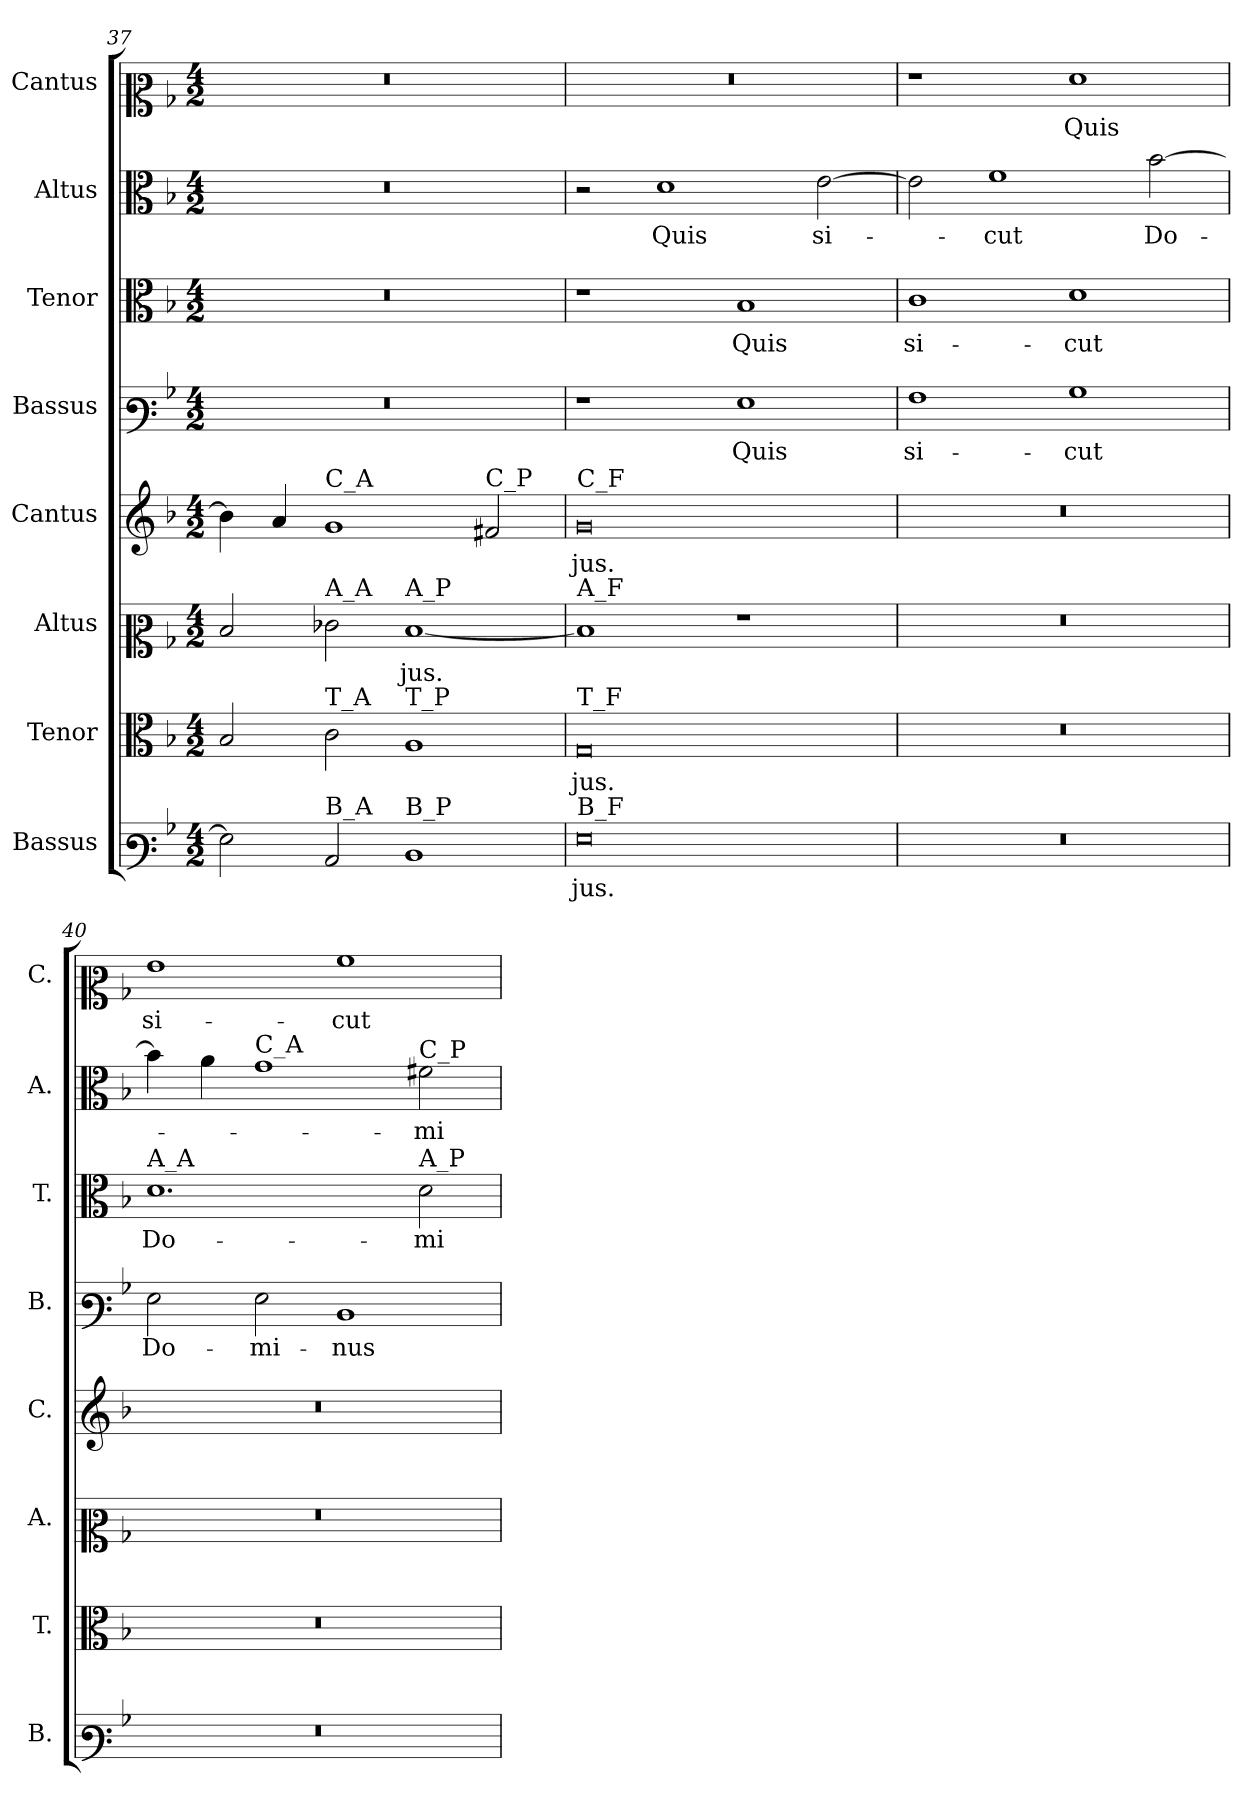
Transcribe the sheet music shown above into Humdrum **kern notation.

**kern	**text	**kern	**text	**kern	**text	**kern	**text	**kern	**text	**kern	**text	**kern	**text	**kern	**text
*part8	*part8	*part7	*part7	*part6	*part6	*part5	*part5	*part4	*part4	*part3	*part3	*part2	*part2	*part1	*part1
*staff8	*staff8	*staff7	*staff7	*staff6	*staff6	*staff5	*staff5	*staff4	*staff4	*staff3	*staff3	*staff2	*staff2	*staff1	*staff1
*I"Bassus	*	*I"Tenor	*	*I"Altus	*	*I"Cantus	*	*I"Bassus	*	*I"Tenor	*	*I"Altus	*	*I"Cantus	*
*I'B.	*	*I'T.	*	*I'A.	*	*I'C.	*	*I'B.	*	*I'T.	*	*I'A.	*	*I'C.	*
*clefF3	*	*clefC3	*	*clefC2	*	*clefG2	*	*clefF3	*	*clefC3	*	*clefC3	*	*clefC2	*
*k[b-]	*	*k[b-]	*	*k[b-]	*	*k[b-]	*	*k[b-]	*	*k[b-]	*	*k[b-]	*	*k[b-]	*
*M4/2	*	*M4/2	*	*M4/2	*	*M4/2	*	*M4/2	*	*M4/2	*	*M4/2	*	*M4/2	*
=37	=37	=37	=37	=37	=37	=37	=37	=37	=37	=37	=37	=37	=37	=37	=37
!	!	!	!	!	!	!	!	!LO:N:vis=1	!	!LO:N:vis=1	!	!LO:N:vis=1	!	!LO:N:vis=1	!
2G\]	.	2B-/	.	2d/	.	4b-\]	.	0r	.	0r	.	0r	.	0r	.
.	.	.	.	.	.	4a/	.	.	.	.	.	.	.	.	.
!	!	!	!	!	!	!LO:TX:a:t=C_A	!	!	!	!	!	!	!	!	!
!	!	!	!	!LO:TX:a:t=A_A	!	!	!	!	!	!	!	!	!	!	!
!	!	!LO:TX:a:t=T_A	!	!	!	!	!	!	!	!	!	!	!	!	!
!LO:TX:a:t=B_A	!	!	!	!	!	!	!	!	!	!	!	!	!	!	!
2C/	.	2c\	.	2e-X\	.	1g	.	.	.	.	.	.	.	.	.
!	!	!	!	!LO:TX:a:t=A_P	!	!	!	!	!	!	!	!	!	!	!
!	!	!LO:TX:a:t=T_P	!	!	!	!	!	!	!	!	!	!	!	!	!
!LO:TX:a:t=B_P	!	!	!	!	!	!	!	!	!	!	!	!	!	!	!
1D	.	1A	.	[1d	-jus.	.	.	.	.	.	.	.	.	.	.
!	!	!	!	!	!	!LO:TX:a:t=C_P	!	!	!	!	!	!	!	!	!
.	.	.	.	.	.	2f#X/	.	.	.	.	.	.	.	.	.
=38	=38	=38	=38	=38	=38	=38	=38	=38	=38	=38	=38	=38	=38	=38	=38
!	!	!	!	!	!	!LO:TX:a:t=C_F	!	!	!	!	!	!	!	!	!
!	!	!	!	!LO:TX:a:t=A_F	!	!	!	!	!	!	!	!	!	!	!
!	!	!LO:TX:a:t=T_F	!	!	!	!	!	!	!	!	!	!	!	!	!
!LO:TX:a:t=B_F	!	!	!	!	!	!	!	!	!	!	!	!	!	!	!
!	!	!	!	!	!	!	!	!	!	!	!	!	!	!LO:N:vis=1	!
0G	-jus.	0G	-jus.	1d]	.	0g	-jus.	1r	.	1r	.	2r	.	0r	.
.	.	.	.	.	.	.	.	.	.	.	.	1d	Quis	.	.
.	.	.	.	1r	.	.	.	1G	Quis	1B-	Quis	.	.	.	.
.	.	.	.	.	.	.	.	.	.	.	.	[2e\	si-	.	.
=39	=39	=39	=39	=39	=39	=39	=39	=39	=39	=39	=39	=39	=39	=39	=39
!LO:N:vis=1	!	!LO:N:vis=1	!	!LO:N:vis=1	!	!LO:N:vis=1	!	!	!	!	!	!	!	!	!
0r	.	0r	.	0r	.	0r	.	1A	si-	1c	si-	2e\]	.	1r	.
.	.	.	.	.	.	.	.	.	.	.	.	1f	-cut	.	.
.	.	.	.	.	.	.	.	1B-	-cut	1d	cut	.	.	1f	Quis
.	.	.	.	.	.	.	.	.	.	.	.	[2b-\	Do-	.	.
=40	=40	=40	=40	=40	=40	=40	=40	=40	=40	=40	=40	=40	=40	=40	=40
!	!	!	!	!	!	!	!	!	!	!LO:TX:a:t=A_A	!	!	!	!	!
!LO:N:vis=1	!	!LO:N:vis=1	!	!LO:N:vis=1	!	!LO:N:vis=1	!	!	!	!	!	!	!	!	!
0r	.	0r	.	0r	.	0r	.	2G\	Do-	1.d	Do-	4b-\]	.	1g	si-
.	.	.	.	.	.	.	.	.	.	.	.	4a\	.	.	.
!	!	!	!	!	!	!	!	!	!	!	!	!LO:TX:a:t=C_A	!	!	!
.	.	.	.	.	.	.	.	2G\	-mi-	.	.	1g	.	.	.
.	.	.	.	.	.	.	.	1D	-nus	.	.	.	.	1a	-cut
!	!	!	!	!	!	!	!	!	!	!	!	!LO:TX:a:t=C_P	!	!	!
!	!	!	!	!	!	!	!	!	!	!LO:TX:a:t=A_P	!	!	!	!	!
.	.	.	.	.	.	.	.	.	.	2d\	-mi-	2f#X\	-mi-	.	.
=	=	=	=	=	=	=	=	=	=	=	=	=	=	=	=
*-	*-	*-	*-	*-	*-	*-	*-	*-	*-	*-	*-	*-	*-	*-	*-
